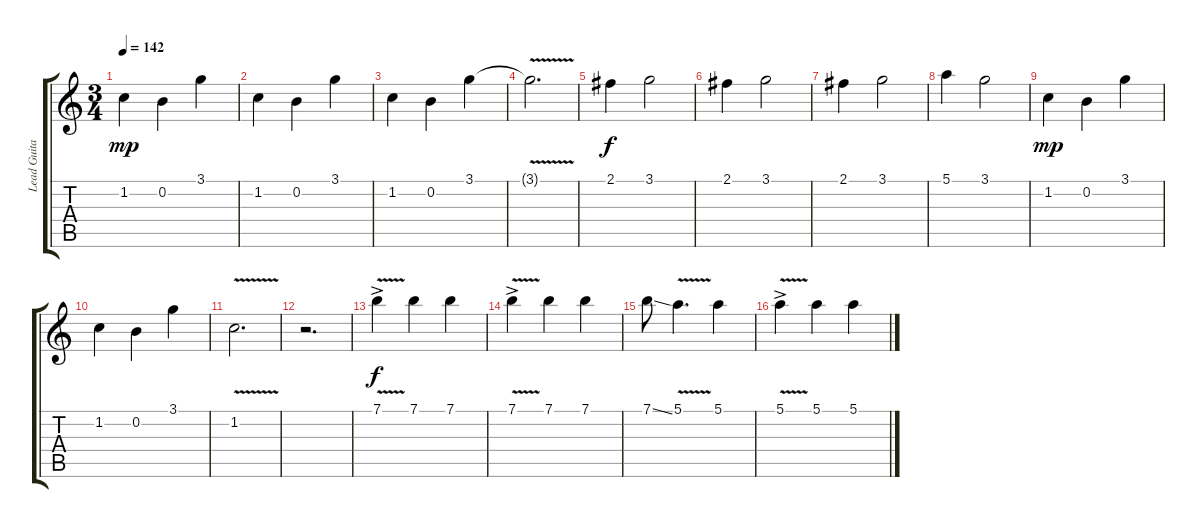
\track ("Lead Guitar (no capo)" "Lead Guita") {instrument acousticguitarsteel}
\staff {score tabs}
\tuning (E4 B3 G3 D3 A2 E2) {hide}
\ts (3 4)
\tempo 142
\clef g2
\ks c
1.2.4{dy mp} 0.2.4 3.1.4 |
1.2.4 0.2.4 3.1.4 |
1.2.4 0.2.4 3.1.4 |
3.1{v t}.2{d} |
2.1.4{dy f} 3.1.2 |
2.1.4 3.1.2 |
2.1.4 3.1.2 |
5.1.4 3.1.2 |
1.2.4{dy mp} 0.2.4 3.1.4 |
1.2.4 0.2.4 3.1.4 |
1.2{v}.2{d} |
r.2{d} |
7.1{v ac}.4{dy f} 7.1.4 7.1.4 |
7.1{v ac}.4 7.1.4 7.1.4 |
7.1{ss}.8 5.1{v}.4{d} 5.1.4 |
5.1{v ac}.4 5.1.4 5.1.4
